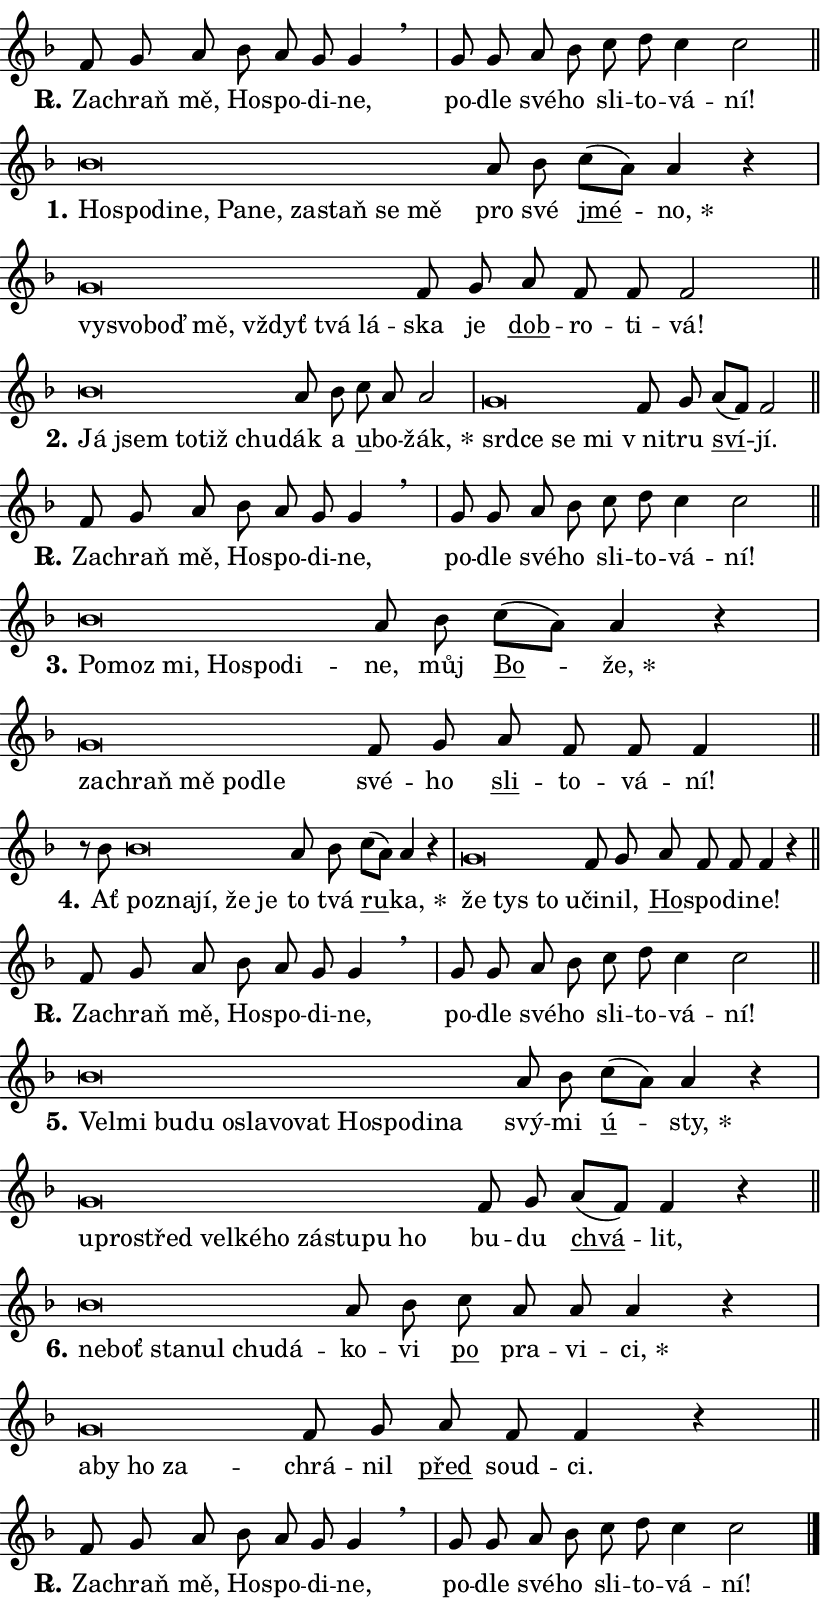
\version "2.24.0"
\header { tagline = "" }
\paper {
  indent = 0\cm
  top-margin = 0\cm
  right-margin = 0.13\cm % to fit lyric hyphens
  bottom-margin = 0\cm
  left-margin = 0\cm
  paper-width = 14\cm
  page-breaking = #ly:one-page-breaking
  system-system-spacing.basic-distance = #11
  score-system-spacing.basic-distance = #11
  ragged-last = ##f
}


%% Author: Thomas Morley
%% https://lists.gnu.org/archive/html/lilypond-user/2020-05/msg00002.html
#(define (line-position grob)
"Returns position of @var[grob} in current system:
   @code{'start}, if at first time-step
   @code{'end}, if at last time-step
   @code{'middle} otherwise
"
  (let* ((col (ly:item-get-column grob))
         (ln (ly:grob-object col 'left-neighbor))
         (rn (ly:grob-object col 'right-neighbor))
         (col-to-check-left (if (ly:grob? ln) ln col))
         (col-to-check-right (if (ly:grob? rn) rn col))
         (break-dir-left
           (and
             (ly:grob-property col-to-check-left 'non-musical #f)
             (ly:item-break-dir col-to-check-left)))
         (break-dir-right
           (and
             (ly:grob-property col-to-check-right 'non-musical #f)
             (ly:item-break-dir col-to-check-right))))
        (cond ((eqv? 1 break-dir-left) 'start)
              ((eqv? -1 break-dir-right) 'end)
              (else 'middle))))

#(define (tranparent-at-line-position vctor)
  (lambda (grob)
  "Relying on @code{line-position} select the relevant enry from @var{vctor}.
Used to determine transparency,"
    (case (line-position grob)
      ((end) (not (vector-ref vctor 0)))
      ((middle) (not (vector-ref vctor 1)))
      ((start) (not (vector-ref vctor 2))))))

noteHeadBreakVisibility =
#(define-music-function (break-visibility)(vector?)
"Makes @code{NoteHead}s transparent relying on @var{break-visibility}"
#{
  \override NoteHead.transparent =
    #(tranparent-at-line-position break-visibility)
#})

#(define delete-ledgers-for-transparent-note-heads
  (lambda (grob)
    "Reads whether a @code{NoteHead} is transparent.
If so this @code{NoteHead} is removed from @code{'note-heads} from
@var{grob}, which is supposed to be @code{LedgerLineSpanner}.
As a result ledgers are not printed for this @code{NoteHead}"
    (let* ((nhds-array (ly:grob-object grob 'note-heads))
           (nhds-list
             (if (ly:grob-array? nhds-array)
                 (ly:grob-array->list nhds-array)
                 '()))
           ;; Relies on the transparent-property being done before
           ;; Staff.LedgerLineSpanner.after-line-breaking is executed.
           ;; This is fragile ...
           (to-keep
             (remove
               (lambda (nhd)
                 (ly:grob-property nhd 'transparent #f))
               nhds-list)))
      ;; TODO find a better method to iterate over grob-arrays, similiar
      ;; to filter/remove etc for lists
      ;; For now rebuilt from scratch
      (set! (ly:grob-object grob 'note-heads)  '())
      (for-each
        (lambda (nhd)
          (ly:pointer-group-interface::add-grob grob 'note-heads nhd))
        to-keep))))

squashNotes = {
  \override NoteHead.X-extent = #'(-0.2 . 0.2)
  \override NoteHead.Y-extent = #'(-0.75 . 0)
  \override NoteHead.stencil =
    #(lambda (grob)
       (let ((pos (ly:grob-property grob 'staff-position)))
         (begin
           (if (< pos -7) (display "ERROR: Lower brevis then expected\n") (display ""))
           (if (<= pos -6) ly:text-interface::print ly:note-head::print))))
}
unSquashNotes = {
  \revert NoteHead.X-extent
  \revert NoteHead.Y-extent
  \revert NoteHead.stencil
}

hideNotes = \noteHeadBreakVisibility #begin-of-line-visible
unHideNotes = \noteHeadBreakVisibility #all-visible

% work-around for resetting accidentals
% https://lilypond.org/doc/v2.23/Documentation/notation/displaying-rhythms#unmetered-music
cadenzaMeasure = {
  \cadenzaOff
  \partial 1024 s1024
  \cadenzaOn
}

#(define-markup-command (accent layout props text) (markup?)
  "Underline accented syllable"
  (interpret-markup layout props
    #{\markup \override #'(offset . 4.3) \underline { #text }#}))

responsum = \markup \concat {
  "R" \hspace #-1.05 \path #0.1 #'((moveto 0 0.07) (lineto 0.9 0.8)) \hspace #0.05 "."
}

spaceSize = #0.6828661417322834 % exact space size for TeX Gyre Schola

\layout {
  \context {
    \Staff
    \remove "Time_signature_engraver"
    \override LedgerLineSpanner.after-line-breaking = #delete-ledgers-for-transparent-note-heads
  }
  \context {
    \Lyrics {
      \override LyricSpace.minimum-distance = \spaceSize
      \override LyricText.font-name = #"TeX Gyre Schola"
      \override LyricText.font-size = 1
      \override StanzaNumber.font-name = #"TeX Gyre Schola Bold"
      \override StanzaNumber.font-size = 1
    }
  }
  \context {
    \Score 
    \override NoteHead.text =
      #(lambda (grob) 
        (let ((pos (ly:grob-property grob 'staff-position)))
          #{\markup {
            \combine
              \halign #-0.55 \raise #(if (= pos -6) 0 0.5) \override #'(thickness . 2) \draw-line #'(3.2 . 0)
              \musicglyph "noteheads.sM1"
          }#}))
  }
}

% magnetic-lyrics.ily
%
%   written by
%     Jean Abou Samra <jean@abou-samra.fr>
%     Werner Lemberg <wl@gnu.org>
%
%   adapted by
%     Jiri Hon <jiri.hon@gmail.com>
%
% Version 2022-Apr-15

% https://www.mail-archive.com/lilypond-user@gnu.org/msg149350.html

#(define (Left_hyphen_pointer_engraver context)
   "Collect syllable-hyphen-syllable occurrences in lyrics and store
them in properties.  This engraver only looks to the left.  For
example, if the lyrics input is @code{foo -- bar}, it does the
following.

@itemize @bullet
@item
Set the @code{text} property of the @code{LyricHyphen} grob between
@q{foo} and @q{bar} to @code{foo}.

@item
Set the @code{left-hyphen} property of the @code{LyricText} grob with
text @q{foo} to the @code{LyricHyphen} grob between @q{foo} and
@q{bar}.
@end itemize

Use this auxiliary engraver in combination with the
@code{lyric-@/text::@/apply-@/magnetic-@/offset!} hook."
   (let ((hyphen #f)
         (text #f))
     (make-engraver
      (acknowledgers
       ((lyric-syllable-interface engraver grob source-engraver)
        (set! text grob)))
      (end-acknowledgers
       ((lyric-hyphen-interface engraver grob source-engraver)
        ;(when (not (grob::has-interface grob 'lyric-space-interface))
          (set! hyphen grob)));)
      ((stop-translation-timestep engraver)
       (when (and text hyphen)
         (ly:grob-set-object! text 'left-hyphen hyphen))
       (set! text #f)
       (set! hyphen #f)))))

#(define (lyric-text::apply-magnetic-offset! grob)
   "If the space between two syllables is less than the value in
property @code{LyricText@/.details@/.squash-threshold}, move the right
syllable to the left so that it gets concatenated with the left
syllable.

Use this function as a hook for
@code{LyricText@/.after-@/line-@/breaking} if the
@code{Left_@/hyphen_@/pointer_@/engraver} is active."
   (let ((hyphen (ly:grob-object grob 'left-hyphen #f)))
     (when hyphen
       (let ((left-text (ly:spanner-bound hyphen LEFT)))
         (when (grob::has-interface left-text 'lyric-syllable-interface)
           (let* ((common (ly:grob-common-refpoint grob left-text X))
                  (this-x-ext (ly:grob-extent grob common X))
                  (left-x-ext
                   (begin
                     ;; Trigger magnetism for left-text.
                     (ly:grob-property left-text 'after-line-breaking)
                     (ly:grob-extent left-text common X)))
                  ;; `delta` is the gap width between two syllables.
                  (delta (- (interval-start this-x-ext)
                            (interval-end left-x-ext)))
                  (details (ly:grob-property grob 'details))
                  (threshold (assoc-get 'squash-threshold details 0.2)))
             (when (< delta threshold)
               (let* (;; We have to manipulate the input text so that
                      ;; ligatures crossing syllable boundaries are not
                      ;; disabled.  For languages based on the Latin
                      ;; script this is essentially a beautification.
                      ;; However, for non-Western scripts it can be a
                      ;; necessity.
                      (lt (ly:grob-property left-text 'text))
                      (rt (ly:grob-property grob 'text))
                      (is-space (grob::has-interface hyphen 'lyric-space-interface))
                      (space (if is-space " " ""))
                      (extra-delta (if is-space spaceSize 0))
                      ;; Append new syllable.
                      (ltrt-space (if (and (string? lt) (string? rt))
                                (string-append lt space rt)
                                (make-concat-markup (list lt space rt))))
                      ;; Right-align `ltrt` to the right side.
                      (ltrt-space-markup (grob-interpret-markup
                               grob
                               (make-translate-markup
                                (cons (interval-length this-x-ext) 0)
                                (make-right-align-markup ltrt-space)))))
                 (begin
                   ;; Don't print `left-text`.
                   (ly:grob-set-property! left-text 'stencil #f)
                   ;; Set text and stencil (which holds all collected
                   ;; syllables so far) and shift it to the left.
                   (ly:grob-set-property! grob 'text ltrt-space)
                   (ly:grob-set-property! grob 'stencil ltrt-space-markup)
                   (ly:grob-translate-axis! grob (- (- delta extra-delta)) X))))))))))


#(define (lyric-hyphen::displace-bounds-first grob)
   ;; Make very sure this callback isn't triggered too early.
   (let ((left (ly:spanner-bound grob LEFT))
         (right (ly:spanner-bound grob RIGHT)))
     (ly:grob-property left 'after-line-breaking)
     (ly:grob-property right 'after-line-breaking)
     (ly:lyric-hyphen::print grob)))

squashThreshold = #0.4

\layout {
  \context {
    \Lyrics
    \consists #Left_hyphen_pointer_engraver
    \override LyricText.after-line-breaking =
      #lyric-text::apply-magnetic-offset!
    \override LyricHyphen.stencil = #lyric-hyphen::displace-bounds-first
    \override LyricText.details.squash-threshold = \squashThreshold
    \override LyricHyphen.minimum-distance = 0
    \override LyricHyphen.minimum-length = \squashThreshold
  }
}

squashText = \override LyricText.details.squash-threshold = 9999
unSquashText = \override LyricText.details.squash-threshold = \squashThreshold

leftText = \override LyricText.self-alignment-X = #LEFT
unLeftText = \revert LyricText.self-alignment-X

starOffset = #(lambda (grob) 
                (let ((x_offset (ly:self-alignment-interface::aligned-on-x-parent grob)))
                  (if (= x_offset 0) 0 (+ x_offset 1.2))))

star = #(define-music-function (syllable)(string?)
"Append star separator at the end of a syllable"
#{
  \once \override LyricText.X-offset = #starOffset
  \lyricmode { \markup {
    #syllable
    \override #'((font-name . "TeX Gyre Schola Bold")) \hspace #0.2 \lower #0.65 \larger "*"
  } }
#})

starAccent = #(define-music-function (syllable)(string?)
"Append star separator at the end of a syllable and make accent"
#{
  \once \override LyricText.X-offset = #starOffset
  \lyricmode { \markup {
    \accent #syllable
    \override #'((font-name . "TeX Gyre Schola Bold")) \hspace #0.2 \lower #0.65 \larger "*"
  } }
#})

breath = #(define-music-function (syllable)(string?)
"Append breathing indicator at the end of a syllable"
#{
  \lyricmode { \markup { #syllable "+" } }
#})

optionalBreath = #(define-music-function (syllable)(string?)
"Append optional breathing indicator at the end of a syllable"
#{
  \lyricmode { \markup { #syllable "(+)" } }
#})


\score {
    <<
        \new Voice = "melody" { \cadenzaOn \key f \major \relative { f'8 g a bes a g g4 \breathe \cadenzaMeasure \bar "|" g8 g \bar "" a bes \bar "" c d c4 c2 \cadenzaMeasure \bar "||" \break } }
        \new Lyrics \lyricsto "melody" { \lyricmode { \set stanza = \responsum
Za -- chraň mě, Ho -- spo -- di -- ne, po -- dle své -- ho sli -- to -- vá -- ní! } }
    >>
    \layout {}
}

\score {
    <<
        \new Voice = "melody" { \cadenzaOn \key f \major \relative { \squashNotes bes'\breve*1/16 \hideNotes \breve*1/16 \bar "" \breve*1/16 \bar "" \breve*1/16 \bar "" \breve*1/16 \bar "" \breve*1/16 \bar "" \breve*1/16 \bar "" \breve*1/16 \bar "" \breve*1/16 \breve*1/16 \bar "" \unHideNotes \unSquashNotes a8 bes \bar "" c[( a)] a4 r \cadenzaMeasure \bar "|" \squashNotes g\breve*1/16 \hideNotes \breve*1/16 \bar "" \breve*1/16 \bar "" \breve*1/16 \bar "" \breve*1/16 \bar "" \breve*1/16 \breve*1/16 \bar "" \unHideNotes \unSquashNotes f8 g \bar "" a f f f2 \cadenzaMeasure \bar "||" \break } }
        \new Lyrics \lyricsto "melody" { \lyricmode { \set stanza = "1."
\leftText Ho -- \squashText spo -- di -- ne, Pa -- ne, za -- staň se mě \unLeftText \unSquashText pro své \markup \accent jmé -- \star no, \leftText vy -- \squashText svo -- boď mě, vždyť tvá lá -- \unLeftText \unSquashText ska je \markup \accent dob -- ro -- ti -- vá! } }
    >>
    \layout {}
}

\score {
    <<
        \new Voice = "melody" { \cadenzaOn \key f \major \relative { \squashNotes bes'\breve*1/16 \hideNotes \breve*1/16 \bar "" \breve*1/16 \bar "" \breve*1/16 \breve*1/16 \bar "" \unHideNotes \unSquashNotes a8 bes \bar "" c a a2 \cadenzaMeasure \bar "|" \squashNotes g\breve*1/16 \hideNotes \breve*1/16 \bar "" \breve*1/16 \breve*1/16 \bar "" \unHideNotes \unSquashNotes f8 g \bar "" a[( f)] f2 \cadenzaMeasure \bar "||" \break } }
        \new Lyrics \lyricsto "melody" { \lyricmode { \set stanza = "2."
\leftText Já \squashText jsem to -- tiž chu -- \unLeftText \unSquashText dák a \markup \accent u -- bo -- \star žák, \leftText srd -- \squashText ce se mi \unLeftText \unSquashText "v ni" -- tru \markup \accent sví -- jí. } }
    >>
    \layout {}
}

\score {
    <<
        \new Voice = "melody" { \cadenzaOn \key f \major \relative { f'8 g a bes a g g4 \breathe \cadenzaMeasure \bar "|" g8 g \bar "" a bes \bar "" c d c4 c2 \cadenzaMeasure \bar "||" \break } }
        \new Lyrics \lyricsto "melody" { \lyricmode { \set stanza = \responsum
Za -- chraň mě, Ho -- spo -- di -- ne, po -- dle své -- ho sli -- to -- vá -- ní! } }
    >>
    \layout {}
}

\score {
    <<
        \new Voice = "melody" { \cadenzaOn \key f \major \relative { \squashNotes bes'\breve*1/16 \hideNotes \breve*1/16 \bar "" \breve*1/16 \bar "" \breve*1/16 \bar "" \breve*1/16 \breve*1/16 \bar "" \unHideNotes \unSquashNotes a8 bes \bar "" c[( a)] a4 r \cadenzaMeasure \bar "|" \squashNotes g\breve*1/16 \hideNotes \breve*1/16 \bar "" \breve*1/16 \bar "" \breve*1/16 \breve*1/16 \bar "" \unHideNotes \unSquashNotes f8 g \bar "" a f f f4 \cadenzaMeasure \bar "||" \break } }
        \new Lyrics \lyricsto "melody" { \lyricmode { \set stanza = "3."
\leftText Po -- \squashText moz mi, Ho -- spo -- di -- \unLeftText \unSquashText ne, můj \markup \accent Bo -- \star že, \leftText za -- \squashText chraň mě po -- dle \unLeftText \unSquashText své -- ho \markup \accent sli -- to -- vá -- ní! } }
    >>
    \layout {}
}

\score {
    <<
        \new Voice = "melody" { \cadenzaOn \key f \major \relative { r8 bes'8 \squashNotes bes\breve*1/16 \hideNotes \breve*1/16 \bar "" \breve*1/16 \bar "" \breve*1/16 \breve*1/16 \bar "" \unHideNotes \unSquashNotes a8 bes \bar "" c[( a)] a4 r \cadenzaMeasure \bar "|" \squashNotes g\breve*1/16 \hideNotes \breve*1/16 \bar "" \breve*1/16 \breve*1/16 \bar "" \unHideNotes \unSquashNotes f8 g \bar "" a f f f4 r \cadenzaMeasure \bar "||" \break } }
        \new Lyrics \lyricsto "melody" { \lyricmode { \set stanza = "4."
Ať \leftText po -- \squashText zna -- jí, že je \unLeftText \unSquashText to tvá \markup \accent ru -- \star ka, \leftText že \squashText tys to u -- \unLeftText \unSquashText či -- nil, \markup \accent Ho -- spo -- di -- ne! } }
    >>
    \layout {}
}

\score {
    <<
        \new Voice = "melody" { \cadenzaOn \key f \major \relative { f'8 g a bes a g g4 \breathe \cadenzaMeasure \bar "|" g8 g \bar "" a bes \bar "" c d c4 c2 \cadenzaMeasure \bar "||" \break } }
        \new Lyrics \lyricsto "melody" { \lyricmode { \set stanza = \responsum
Za -- chraň mě, Ho -- spo -- di -- ne, po -- dle své -- ho sli -- to -- vá -- ní! } }
    >>
    \layout {}
}

\score {
    <<
        \new Voice = "melody" { \cadenzaOn \key f \major \relative { \squashNotes bes'\breve*1/16 \hideNotes \breve*1/16 \bar "" \breve*1/16 \bar "" \breve*1/16 \bar "" \breve*1/16 \bar "" \breve*1/16 \bar "" \breve*1/16 \bar "" \breve*1/16 \bar "" \breve*1/16 \bar "" \breve*1/16 \bar "" \breve*1/16 \breve*1/16 \bar "" \unHideNotes \unSquashNotes a8 bes \bar "" c[( a)] a4 r \cadenzaMeasure \bar "|" \squashNotes g\breve*1/16 \hideNotes \breve*1/16 \bar "" \breve*1/16 \bar "" \breve*1/16 \bar "" \breve*1/16 \bar "" \breve*1/16 \bar "" \breve*1/16 \bar "" \breve*1/16 \bar "" \breve*1/16 \breve*1/16 \bar "" \unHideNotes \unSquashNotes f8 g \bar "" a[( f)] f4 r \cadenzaMeasure \bar "||" \break } }
        \new Lyrics \lyricsto "melody" { \lyricmode { \set stanza = "5."
\leftText Vel -- \squashText mi bu -- du o -- sla -- vo -- vat Ho -- spo -- di -- na \unLeftText \unSquashText svý -- mi \markup \accent ú -- \star sty, \leftText u -- \squashText pro -- střed vel -- ké -- ho zá -- stu -- pu ho \unLeftText \unSquashText bu -- du \markup \accent chvá -- lit, } }
    >>
    \layout {}
}

\score {
    <<
        \new Voice = "melody" { \cadenzaOn \key f \major \relative { \squashNotes bes'\breve*1/16 \hideNotes \breve*1/16 \bar "" \breve*1/16 \bar "" \breve*1/16 \bar "" \breve*1/16 \breve*1/16 \bar "" \unHideNotes \unSquashNotes a8 bes \bar "" c a a a4 r \cadenzaMeasure \bar "|" \squashNotes g\breve*1/16 \hideNotes \breve*1/16 \bar "" \breve*1/16 \breve*1/16 \bar "" \unHideNotes \unSquashNotes f8 g \bar "" a f f4 r \cadenzaMeasure \bar "||" \break } }
        \new Lyrics \lyricsto "melody" { \lyricmode { \set stanza = "6."
\leftText ne -- \squashText boť sta -- nul chu -- dá -- \unLeftText \unSquashText ko -- vi \markup \accent po pra -- vi -- \star ci, \leftText a -- \squashText by ho za -- \unLeftText \unSquashText chrá -- nil \markup \accent před soud -- ci. } }
    >>
    \layout {}
}

\score {
    <<
        \new Voice = "melody" { \cadenzaOn \key f \major \relative { f'8 g a bes a g g4 \breathe \cadenzaMeasure \bar "|" g8 g \bar "" a bes \bar "" c d c4 c2 \cadenzaMeasure \bar "||" \break } \bar "|." }
        \new Lyrics \lyricsto "melody" { \lyricmode { \set stanza = \responsum
Za -- chraň mě, Ho -- spo -- di -- ne, po -- dle své -- ho sli -- to -- vá -- ní! } }
    >>
    \layout {}
}
